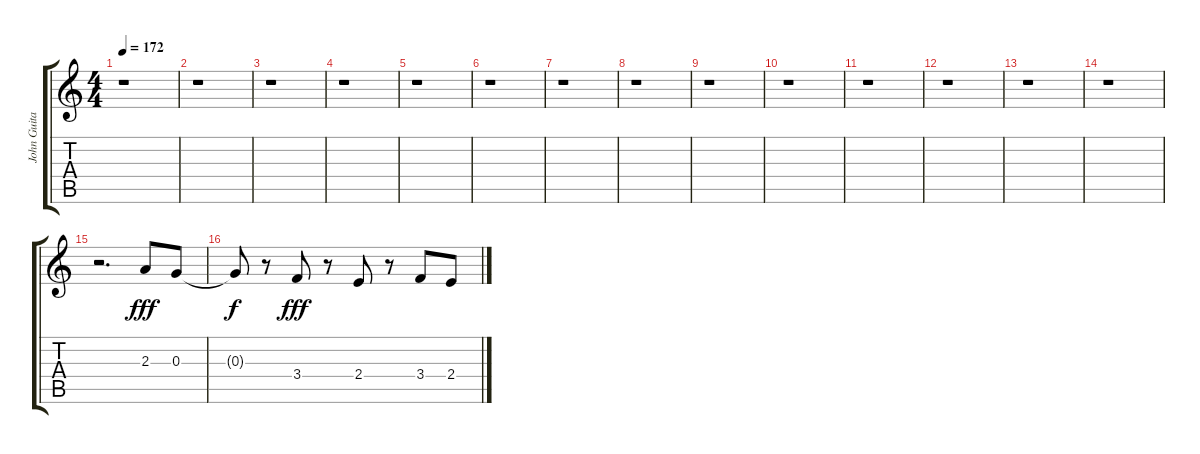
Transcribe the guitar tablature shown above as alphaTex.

\track ("John Guitar 2" "John Guita") {instrument distortionguitar}
\staff {score tabs}
\tuning (E4 B3 G3 D3 A2 E2) {hide}
\ts (4 4)
\tempo 172
\clef g2
\ks c
r.1{dy fff} |
r.1 |
r.1 |
r.1 |
r.1 |
r.1 |
r.1 |
r.1 |
r.1 |
r.1 |
r.1 |
r.1 |
r.1 |
r.1 |
r.2{d} 2.3.8 0.3.8 |
0.3{t}.8{dy f} r.8 3.4.8{dy fff} r.8 2.4.8 r.8 3.4.8 2.4.8
